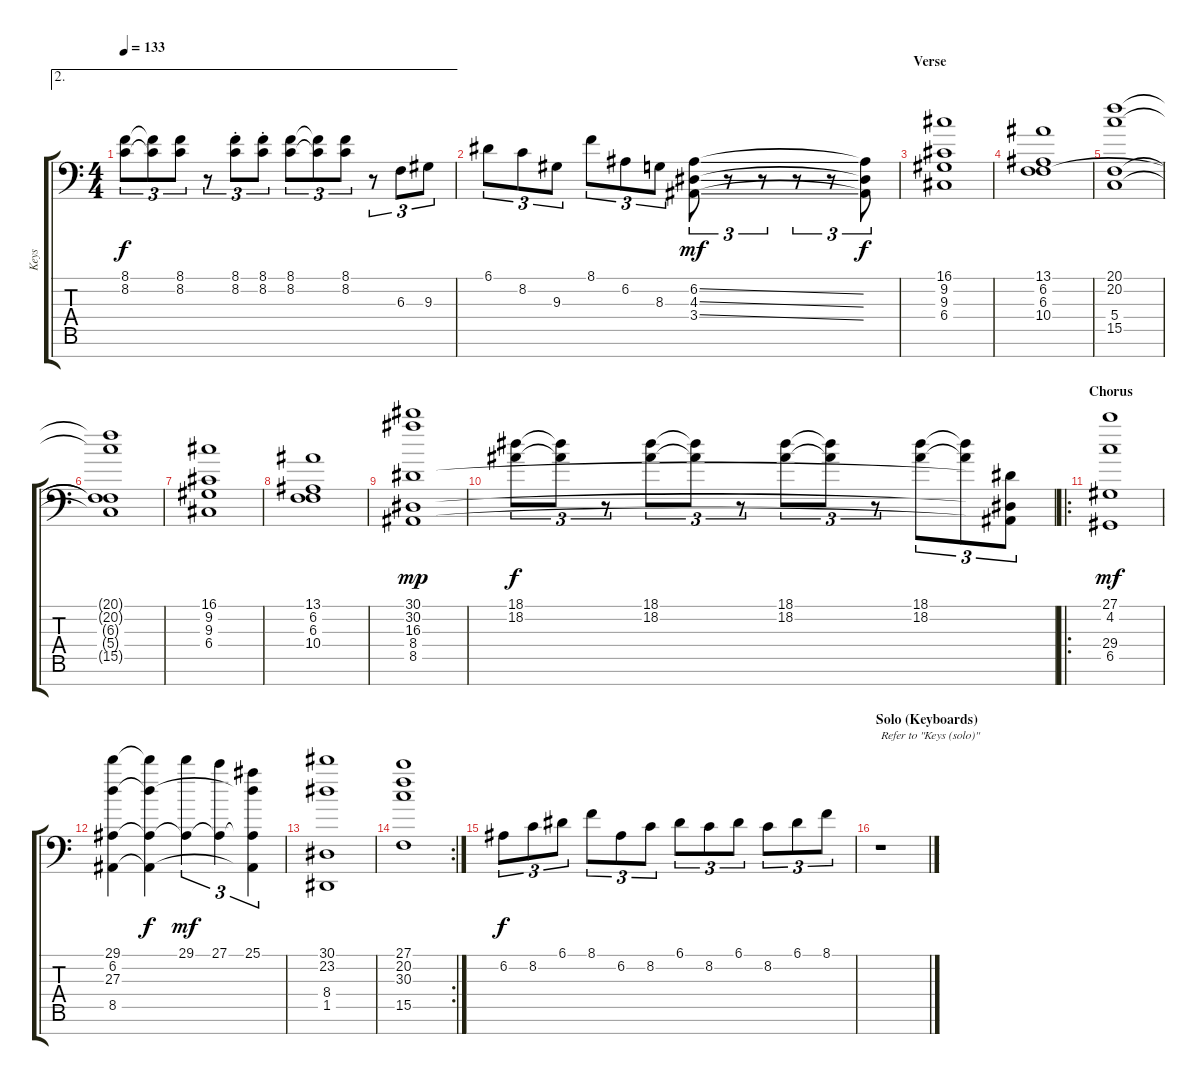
\track ("Keys" "Keys") {instrument rockorgan}
\staff {score tabs}
\tuning (A3 E3 B2 G2 D2 A1 E1) {hide}
\ae 2
\ts (4 4)
\tempo 133
\clef f4
\ks c
(8.1 8.2).8{tu (3 2) dy f} (8.1{t} 8.2{t}).8{tu (3 2)} (8.1 8.2).8{tu (3 2)} r.8{tu (3 2)} (8.1{st} 8.2{st}).8{tu (3 2)} (8.1{st} 8.2{st}).8{tu (3 2)} (8.1 8.2).8{tu (3 2)} (8.1{t} 8.2{t}).8{tu (3 2)} (8.1 8.2).8{tu (3 2)} r.8{tu (3 2)} 6.3.8{tu (3 2)} 9.3.8{tu (3 2)} |
6.1.8{tu (3 2)} 8.2.8{tu (3 2)} 9.3.8{tu (3 2)} 8.1.8{tu (3 2)} 6.2.8{tu (3 2)} 8.3.8{tu (3 2)} (6.2{ss} 4.3{ss} 3.4{ss}).8{tu (3 2) dy mf} r.8{tu (3 2)} r.8{tu (3 2)} r.8{tu (3 2)} r.8{tu (3 2)} (6.2{t} 4.3{t} 3.4{t}).8{tu (3 2) dy f} |
\section ("" "Verse")
(16.1 9.2 9.3 6.4).1 |
(13.1 6.2 6.3 10.4).1 |
(20.1 20.2 5.4 15.5).1 |
(20.1{t} 20.2{t} 6.3{t} 5.4{t} 15.5{t}).1 |
(16.1 9.2 9.3 6.4).1 |
(13.1 6.2 6.3 10.4).1 |
(30.1 30.2 16.3 8.4 8.5).1{dy mp} |
(18.1 18.2).8{tu (3 2) dy f} (18.1{t} 18.2{t}).8{tu (3 2)} r.8{tu (3 2)} (18.1 18.2).8{tu (3 2)} (18.1{t} 18.2{t}).8{tu (3 2)} r.8{tu (3 2)} (18.1 18.2).8{tu (3 2)} (18.1{t} 18.2{t}).8{tu (3 2)} r.8{tu (3 2)} (18.1 18.2).8{tu (3 2)} (18.1{t} 18.2{t}).8{tu (3 2)} (16.3{t} 8.4{t} 8.5{t}).8{tu (3 2)} |
\ro
\section ("" "Chorus")
(27.1 4.2 29.4 6.5).1{dy mf volume 11} |
(29.1 6.2 27.3 8.5).4 (29.1{t} 6.2{t} 27.3{t} 8.5{t}).4{dy f} (29.1 6.2{t}).4{tu (3 2) dy mf} (27.1 6.2{t}).4{tu (3 2)} (25.1 6.2{t} 27.3{t} 8.5{t}).4{tu (3 2)} |
(30.1 23.2 8.4 1.5).1 |
\rc 2
(27.1 20.2 30.3 15.5).1 |
6.2.8{tu (3 2) dy f} 8.2.8{tu (3 2)} 6.1.8{tu (3 2)} 8.1.8{tu (3 2)} 6.2.8{tu (3 2)} 8.2.8{tu (3 2)} 6.1.8{tu (3 2)} 8.2.8{tu (3 2)} 6.1.8{tu (3 2)} 8.2.8{tu (3 2)} 6.1.8{tu (3 2)} 8.1.8{tu (3 2)} |
\section ("" "Solo (Keyboards)")
r.1{txt "Refer to \"Keys (solo)\""}
